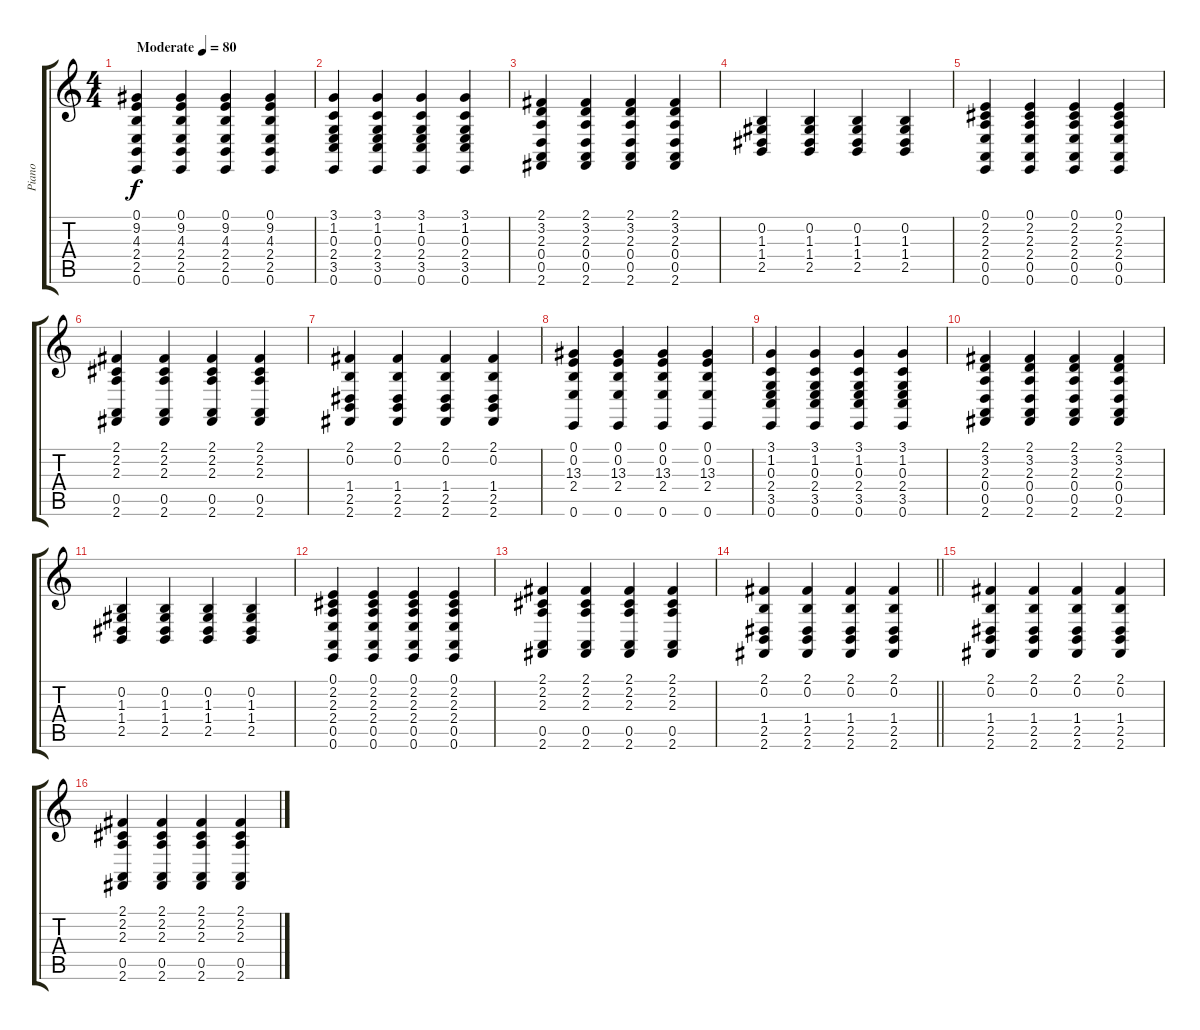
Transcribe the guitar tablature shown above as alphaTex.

\track ("Piano" "Piano") {instrument acousticgrandpiano}
\staff {score tabs}
\tuning (E4 B3 G3 D3 A2 E2) {hide}
\ts (4 4)
\tempo (80 "Moderate")
\clef g2
\ks c
(0.1 9.2 4.3 2.4 2.5 0.6).4{dy f instrument acousticgrandpiano} (0.1 9.2 4.3 2.4 2.5 0.6).4 (0.1 9.2 4.3 2.4 2.5 0.6).4 (0.1 9.2 4.3 2.4 2.5 0.6).4 |
(3.1 1.2 0.3 2.4 3.5 0.6).4 (3.1 1.2 0.3 2.4 3.5 0.6).4 (3.1 1.2 0.3 2.4 3.5 0.6).4 (3.1 1.2 0.3 2.4 3.5 0.6).4 |
(2.1 3.2 2.3 0.4 0.5 2.6).4 (2.1 3.2 2.3 0.4 0.5 2.6).4 (2.1 3.2 2.3 0.4 0.5 2.6).4 (2.1 3.2 2.3 0.4 0.5 2.6).4 |
(0.2 1.3 1.4 2.5).4 (0.2 1.3 1.4 2.5).4 (0.2 1.3 1.4 2.5).4 (0.2 1.3 1.4 2.5).4 |
(0.1 2.2 2.3 2.4 0.5 0.6).4 (0.1 2.2 2.3 2.4 0.5 0.6).4 (0.1 2.2 2.3 2.4 0.5 0.6).4 (0.1 2.2 2.3 2.4 0.5 0.6).4 |
(2.1 2.2 2.3 0.5 2.6).4 (2.1 2.2 2.3 0.5 2.6).4 (2.1 2.2 2.3 0.5 2.6).4 (2.1 2.2 2.3 0.5 2.6).4 |
(2.1 0.2 1.4 2.5 2.6).4 (2.1 0.2 1.4 2.5 2.6).4 (2.1 0.2 1.4 2.5 2.6).4 (2.1 0.2 1.4 2.5 2.6).4 |
(0.1 0.2 13.3 2.4 0.6).4 (0.1 0.2 13.3 2.4 0.6).4 (0.1 0.2 13.3 2.4 0.6).4 (0.1 0.2 13.3 2.4 0.6).4 |
(3.1 1.2 0.3 2.4 3.5 0.6).4 (3.1 1.2 0.3 2.4 3.5 0.6).4 (3.1 1.2 0.3 2.4 3.5 0.6).4 (3.1 1.2 0.3 2.4 3.5 0.6).4 |
(2.1 3.2 2.3 0.4 0.5 2.6).4 (2.1 3.2 2.3 0.4 0.5 2.6).4 (2.1 3.2 2.3 0.4 0.5 2.6).4 (2.1 3.2 2.3 0.4 0.5 2.6).4 |
(0.2 1.3 1.4 2.5).4 (0.2 1.3 1.4 2.5).4 (0.2 1.3 1.4 2.5).4 (0.2 1.3 1.4 2.5).4 |
(0.1 2.2 2.3 2.4 0.5 0.6).4 (0.1 2.2 2.3 2.4 0.5 0.6).4 (0.1 2.2 2.3 2.4 0.5 0.6).4 (0.1 2.2 2.3 2.4 0.5 0.6).4 |
(2.1 2.2 2.3 0.5 2.6).4 (2.1 2.2 2.3 0.5 2.6).4 (2.1 2.2 2.3 0.5 2.6).4 (2.1 2.2 2.3 0.5 2.6).4 |
\barLineRight lightlight
(2.1 0.2 1.4 2.5 2.6).4 (2.1 0.2 1.4 2.5 2.6).4 (2.1 0.2 1.4 2.5 2.6).4 (2.1 0.2 1.4 2.5 2.6).4 |
(2.1 0.2 1.4 2.5 2.6).4 (2.1 0.2 1.4 2.5 2.6).4 (2.1 0.2 1.4 2.5 2.6).4 (2.1 0.2 1.4 2.5 2.6).4 |
(2.1 2.2 2.3 0.5 2.6).4 (2.1 2.2 2.3 0.5 2.6).4 (2.1 2.2 2.3 0.5 2.6).4 (2.1 2.2 2.3 0.5 2.6).4
